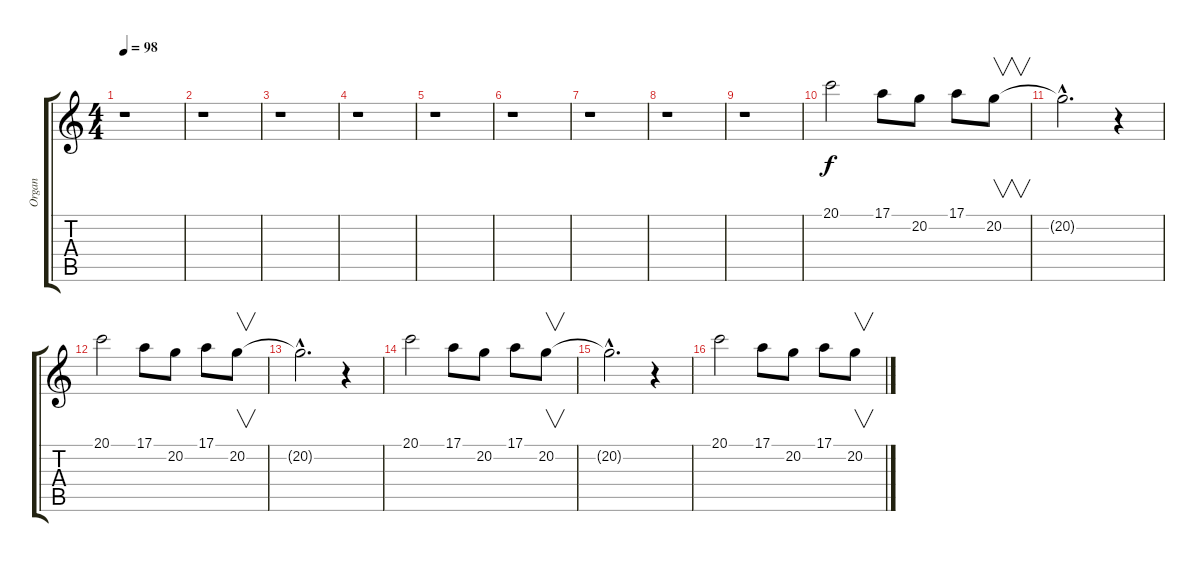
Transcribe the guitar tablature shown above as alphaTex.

\track ("Organ" "Organ") {instrument churchorgan}
\staff {score tabs}
\tuning (E4 B3 G3 D3 A2 E2) {hide}
\ts (4 4)
\tempo 98
\clef g2
\ks c
r.1{dy f} |
r.1 |
r.1 |
r.1 |
r.1 |
r.1 |
r.1 |
r.1 |
r.1 |
20.1.2 17.1.8 20.2.8 17.1.8 20.2.8{v} |
20.2{hac t}.2{d} r.4 |
20.1.2 17.1.8 20.2.8 17.1.8 20.2.8{v} |
20.2{hac t}.2{d} r.4 |
20.1.2 17.1.8 20.2.8 17.1.8 20.2.8{v} |
20.2{hac t}.2{d} r.4 |
20.1.2 17.1.8 20.2.8 17.1.8 20.2.8{v}
